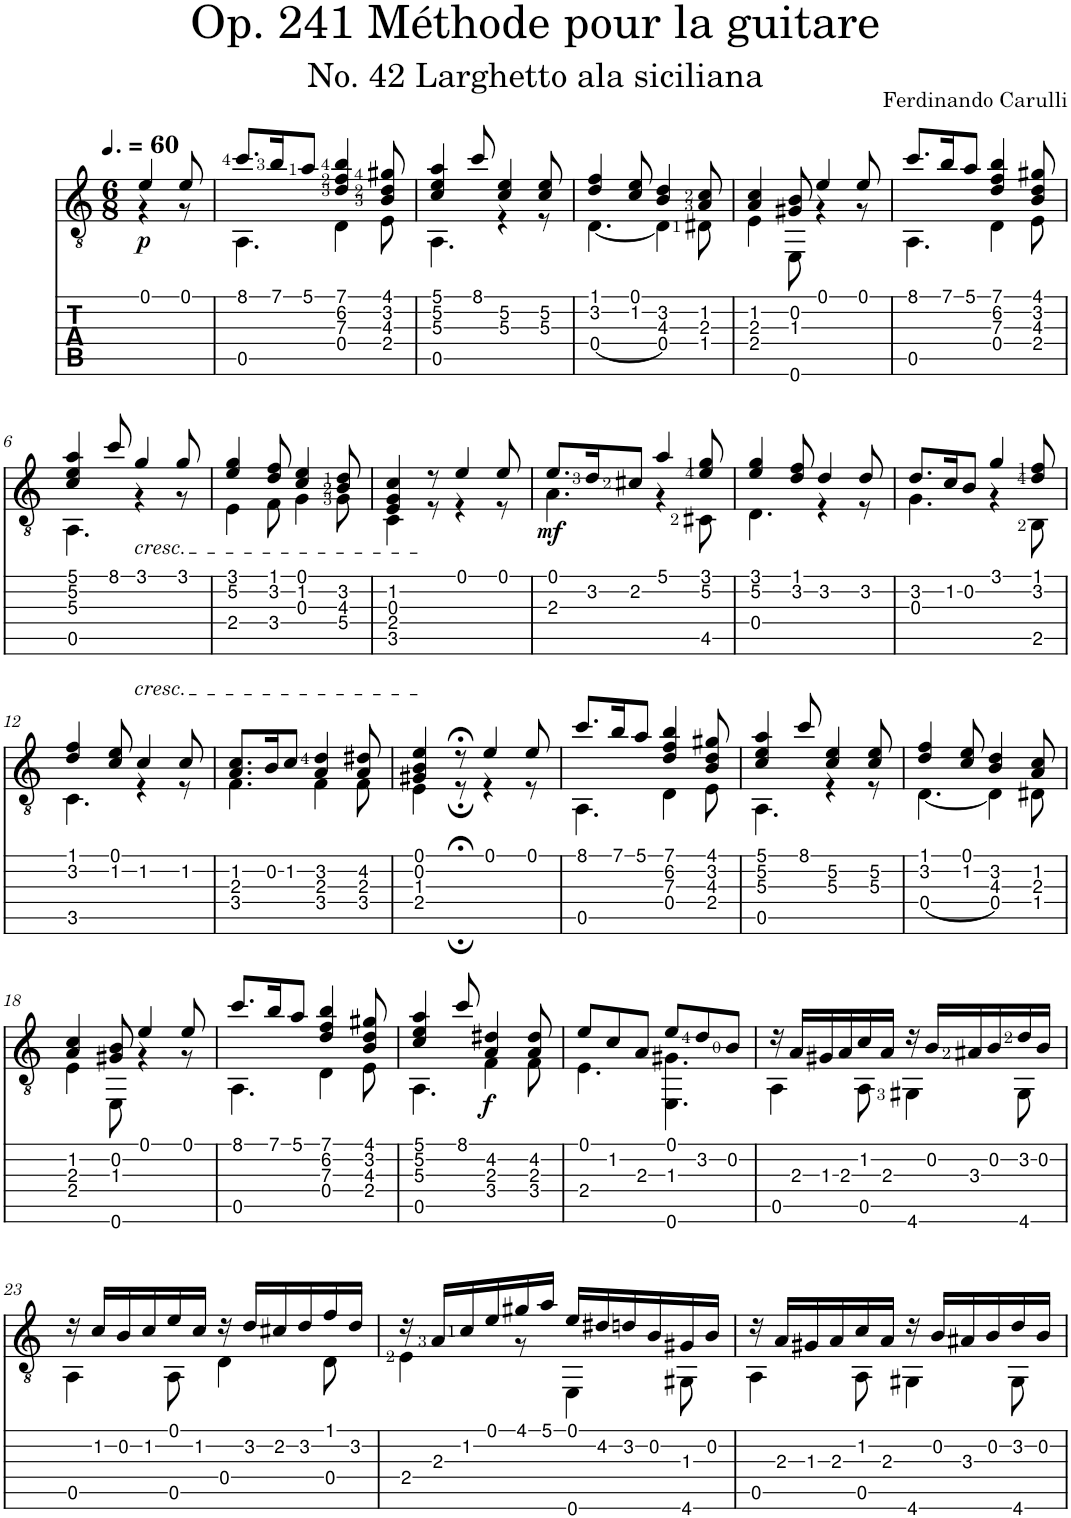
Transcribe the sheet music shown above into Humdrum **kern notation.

**kern	**kern	**dynam
*part1	*part1	*part1
*staff2	*staff1	*staff1/2
*I"Classical Guitar	*	*
*stria6	*	*
*	*clefGv2	*
*k[]	*k[]	*
*a:	*a:	*
*M6/8	*M6/8	*
*MM90	*MM90	*
=	=	=
*^	*^	*
!	!	!	!	!LO:DY:b
4e	4r	4e/	4r	p
8e	8r	8e/	8r	.
=1	=1	=1	=1	=1
8.ccL	4.AA	8.cc/L	4.AA\	.
16bK	.	16b/K	.	.
8aJ	.	8a/J	.	.
4d 4f 4b	4D	4d/ 4f/ 4b/	4D\	.
8B 8d 8g#X	8E	8B/ 8d/ 8g#X/	8E\	.
=2	=2	=2	=2	=2
4c 4e 4a	4.AA	4c/ 4e/ 4a/	4.AA\	.
8cc	.	8cc/	.	.
4c 4e	4r	4c/ 4e/	4r	.
8c 8e	8r	8c/ 8e/	8r	.
=3	=3	=3	=3	=3
4d 4f	[4.D	4d/ 4f/	[4.D\	.
8c 8e	.	8c/ 8e/	.	.
4B 4d	4D]	4B/ 4d/	4D\]	.
8A 8c	8D#X	8A/ 8c/	8D#X\	.
=4	=4	=4	=4	=4
4A 4c	4E	4A/ 4c/	4E\	.
8G#X 8B	8EE	8G#X/ 8B/	8EE\	.
4e	4r	4e/	4r	.
8e	8r	8e/	8r	.
=5	=5	=5	=5	=5
8.ccL	4.AA	8.cc/L	4.AA\	.
16bK	.	16b/K	.	.
8aJ	.	8a/J	.	.
4d 4f 4b	4D	4d/ 4f/ 4b/	4D\	.
8B 8d 8g#X	8E	8B/ 8d/ 8g#X/	8E\	.
!!LO:LB:g=z	!!
=6	=6	=6	=6	=6
4c 4e 4a	4.AA	4c/ 4e/ 4a/	4.AA\	.
8cc	.	8cc/	.	.
!	!	!LO:TX:b:i:t=cresc.	!	!
!LO:TX:b:i:t=cresc.	!	!	!	!
4g	4r	4g/	4r	.
8g	8r	8g/	8r	.
=7	=7	=7	=7	=7
4e 4g	4E	4e/ 4g/	4E\	.
8d 8f	8F	8d/ 8f/	8F\	.
4c 4e	4G	4c/ 4e/	4G\	.
8B 8d	8G	8B/ 8d/	8G\	.
=8	=8	=8	=8	=8
4E 4G 4c	4C	4E/ 4G/ 4c/	4C\	.
8r	8r	8r	8r	.
4e	4r	4e/	4r	.
8e	8r	8e/	8r	.
=9	=9	=9	=9	=9
!	!	!	!	!LO:DY:b
8.eL	4.A	8.e/L	4.A\	mf
16dK	.	16d/K	.	.
8c#XJ	.	8c#X/J	.	.
4a	4r	4a/	4r	.
8e 8g	8C#X	8e/ 8g/	8C#X\	.
=10	=10	=10	=10	=10
4e 4g	4.D	4e/ 4g/	4.D\	.
8d 8f	.	8d/ 8f/	.	.
4d	4r	4d/	4r	.
8d	8r	8d/	8r	.
=11	=11	=11	=11	=11
8.dL	4.G	8.d/L	4.G\	.
16cK	.	16c/K	.	.
8BJ	.	8B/J	.	.
4g	4r	4g/	4r	.
8d 8f	8BB	8d/ 8f/	8BB\	.
!!LO:LB:g=z	!!
=12	=12	=12	=12	=12
4d 4f	4.C	4d/ 4f/	4.C\	.
8c 8e	.	8c/ 8e/	.	.
4c	4r	4c/	4r	.
8c	8r	8c/	8r	.
=13	=13	=13	=13	=13
8.A\ 8.c\L	4.F	8.A/ 8.c/L	4.F\	.
16BK	.	16B/K	.	.
8cJ	.	8c/J	.	.
4A 4d	4F	4A/ 4d/	4F\	.
8A 8d#X	8F	8A/ 8d#X/	8F\	.
=14	=14	=14	=14	=14
4G#X 4B 4e	4E	4G#X/ 4B/ 4e/	4E\	.
8r;<	8r;	8r;<	8r;	.
4e	4r	4e/	4r	.
8e	8r	8e/	8r	.
=15	=15	=15	=15	=15
8.ccL	4.AA	8.cc/L	4.AA\	.
16bK	.	16b/K	.	.
8aJ	.	8a/J	.	.
4d 4f 4b	4D	4d/ 4f/ 4b/	4D\	.
8B 8d 8g#X	8E	8B/ 8d/ 8g#X/	8E\	.
=16	=16	=16	=16	=16
4c 4e 4a	4.AA	4c/ 4e/ 4a/	4.AA\	.
8cc	.	8cc/	.	.
4c 4e	4r	4c/ 4e/	4r	.
8c 8e	8r	8c/ 8e/	8r	.
=17	=17	=17	=17	=17
4d 4f	[4.D	4d/ 4f/	[4.D\	.
8c 8e	.	8c/ 8e/	.	.
4B 4d	4D]	4B/ 4d/	4D\]	.
8A 8c	8D#X	8A/ 8c/	8D#X\	.
!!LO:LB:g=z	!!
=18	=18	=18	=18	=18
4A 4c	4E	4A/ 4c/	4E\	.
8G#X 8B	8EE	8G#X/ 8B/	8EE\	.
4e	4r	4e/	4r	.
8e	8r	8e/	8r	.
=19	=19	=19	=19	=19
8.ccL	4.AA	8.cc/L	4.AA\	.
16bK	.	16b/K	.	.
8aJ	.	8a/J	.	.
4d 4f 4b	4D	4d/ 4f/ 4b/	4D\	.
8B 8d 8g#X	8E	8B/ 8d/ 8g#X/	8E\	.
=20	=20	=20	=20	=20
4c 4e 4a	4.AA	4c/ 4e/ 4a/	4.AA\	.
8cc	.	8cc/	.	.
!	!	!	!	!LO:DY:b
4A 4d#X	4F	4A/ 4d#X/	4F\	f
8A 8d#	8F	8A/ 8d#/	8F\	.
=21	=21	=21	=21	=21
8eL	4.E	8e/L	4.E\	.
8c	.	8c/	.	.
8AJ	.	8A/J	.	.
8eL	4.EE 4.G#X	8e/L	4.EE\ 4.G#X\	.
8d	.	8d/	.	.
8BJ	.	8B/J	.	.
=22	=22	=22	=22	=22
16r	4AA	16r	4AA\	.
16ALL	.	16A/LL	.	.
16G#X	.	16G#X/	.	.
16A	.	16A/	.	.
16c	8AA	16c/	8AA\	.
16AJJ	.	16A/JJ	.	.
16r	4GG#X	16r	4GG#X\	.
16BLL	.	16B/LL	.	.
16A#X	.	16A#X/	.	.
16B	.	16B/	.	.
16d	8GG#	16d/	8GG#\	.
16BJJ	.	16B/JJ	.	.
!!LO:LB:g=z	!!
=23	=23	=23	=23	=23
16r	4AA	16r	4AA\	.
16cLL	.	16c/LL	.	.
16B	.	16B/	.	.
16c	.	16c/	.	.
16e	8AA	16e/	8AA\	.
16cJJ	.	16c/JJ	.	.
16r	4D	16r	4D\	.
16dLL	.	16d/LL	.	.
16c#X	.	16c#X/	.	.
16d	.	16d/	.	.
16f	8D	16f/	8D\	.
16dJJ	.	16d/JJ	.	.
=24	=24	=24	=24	=24
16r	4E	16r	4E\	.
16ALL	.	16A/LL	.	.
16c	.	16c/	.	.
16e	.	16e/	.	.
16g#X	8r	16g#X/	8r	.
16aJJ	.	16a/JJ	.	.
16eLL	4EE	16e/LL	4EE\	.
16d#X	.	16d#X/	.	.
16dn	.	16dn/	.	.
16B	.	16B/	.	.
16G#X	8GG#X	16G#X/	8GG#X\	.
16BJJ	.	16B/JJ	.	.
=25	=25	=25	=25	=25
16r	4AA	16r	4AA\	.
16ALL	.	16A/LL	.	.
16G#X	.	16G#X/	.	.
16A	.	16A/	.	.
16c	8AA	16c/	8AA\	.
16AJJ	.	16A/JJ	.	.
16r	4GG#X	16r	4GG#X\	.
16BLL	.	16B/LL	.	.
16A#X	.	16A#X/	.	.
16B	.	16B/	.	.
16d	8GG#	16d/	8GG#\	.
16BJJ	.	16B/JJ	.	.
*v	*v	*	*	*
*	*v	*v	*
=	=	=
*-	*-	*-
